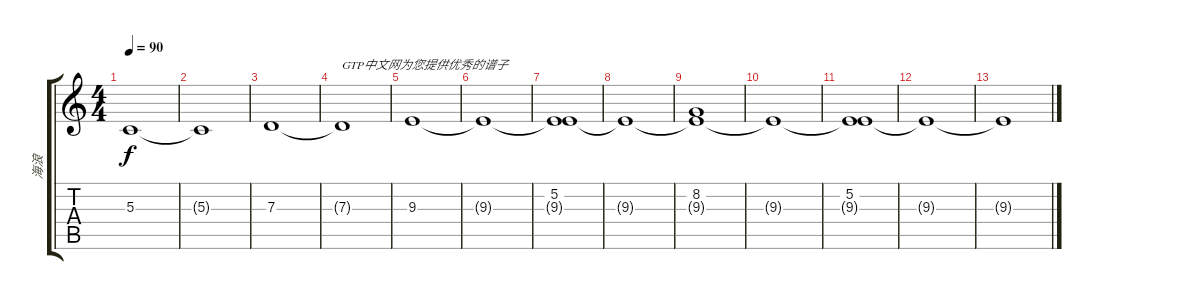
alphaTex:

\track ("海浪" "海浪") {instrument seashore}
\staff {score tabs}
\tuning (E4 B3 G3 D3 A2 E2) {hide}
\ts (4 4)
\tempo 90
\clef g2
\ks c
5.3.1{dy f instrument seashore} |
5.3{t}.1 |
7.3.1 |
7.3{t}.1{txt "GTP中文网为您提供优秀的谱子"} |
9.3.1 |
9.3{t}.1 |
(5.2 9.3{t}).1 |
9.3{t}.1 |
(8.2 9.3{t}).1 |
9.3{t}.1 |
(5.2 9.3{t}).1 |
9.3{t}.1 |
9.3{t}.1
